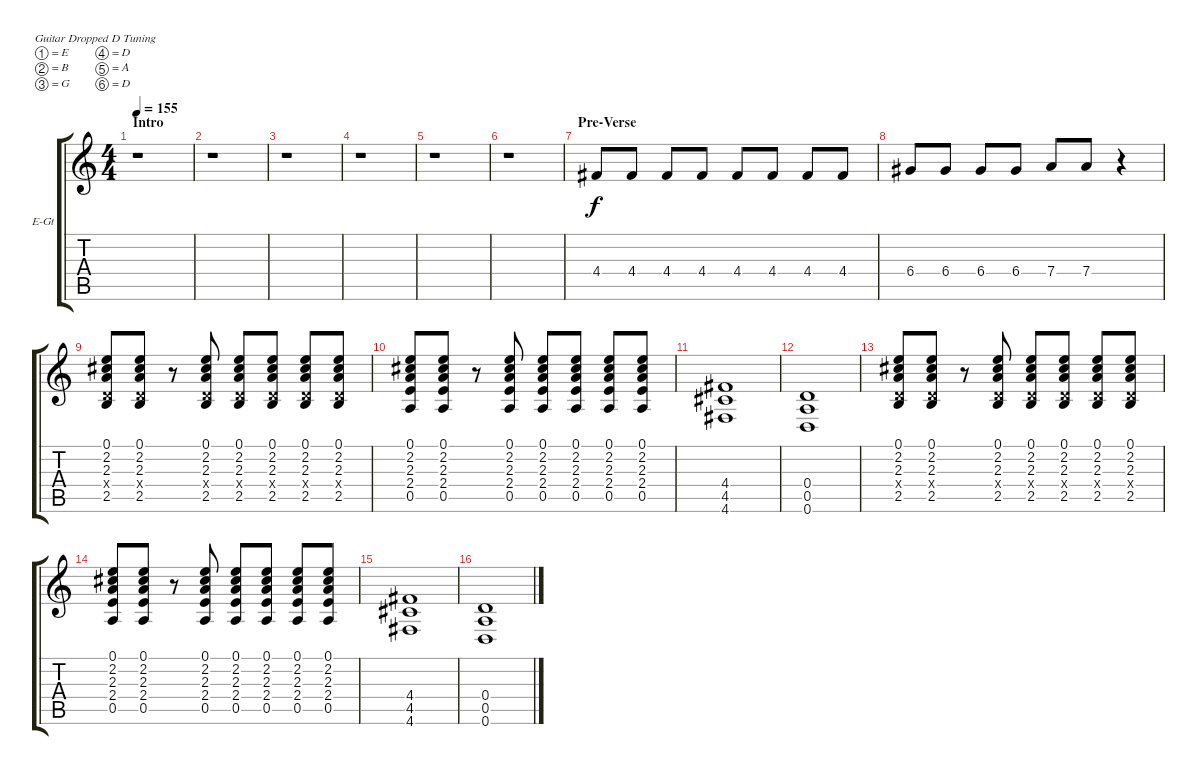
\bracketExtendMode groupsimilarinstruments
\firstSystemTrackNameOrientation horizontal
\otherSystemsTrackNameOrientation horizontal
\track ("Guitar 2" "E-Gt") {instrument distortionguitar}
\staff {score tabs}
\tuning (E4 B3 G3 D3 A2 D2)
\ts (4 4)
\section ("" "Intro")
\tempo 155
\clef g2
\ks c
r.1{dy f instrument distortionguitar} |
r.1 |
r.1 |
r.1 |
r.1 |
r.1 |
\section ("" "Pre-Verse")
4.4.8 4.4.8 4.4.8 4.4.8 4.4.8 4.4.8 4.4.8 4.4.8 |
6.4.8 6.4.8 6.4.8 6.4.8 7.4.8 7.4.8 r.4 |
(0.1 2.2 2.3 0.4{x} 2.5).8 (0.1 2.2 2.3 0.4{x} 2.5).8 r.8 (0.1 2.2 2.3 0.4{x} 2.5).8 (0.1 2.2 2.3 0.4{x} 2.5).8 (0.1 2.2 2.3 0.4{x} 2.5).8 (0.1 2.2 2.3 0.4{x} 2.5).8 (0.1 2.2 2.3 0.4{x} 2.5).8 |
(0.1 2.2 2.3 2.4 0.5).8 (0.1 2.2 2.3 2.4 0.5).8 r.8 (0.1 2.2 2.3 2.4 0.5).8 (0.1 2.2 2.3 2.4 0.5).8 (0.1 2.2 2.3 2.4 0.5).8 (0.1 2.2 2.3 2.4 0.5).8 (0.1 2.2 2.3 2.4 0.5).8 |
(4.4 4.5 4.6).1 |
(0.4 0.5 0.6).1 |
(0.1 2.2 2.3 0.4{x} 2.5).8 (0.1 2.2 2.3 0.4{x} 2.5).8 r.8 (0.1 2.2 2.3 0.4{x} 2.5).8 (0.1 2.2 2.3 0.4{x} 2.5).8 (0.1 2.2 2.3 0.4{x} 2.5).8 (0.1 2.2 2.3 0.4{x} 2.5).8 (0.1 2.2 2.3 0.4{x} 2.5).8 |
(0.1 2.2 2.3 2.4 0.5).8 (0.1 2.2 2.3 2.4 0.5).8 r.8 (0.1 2.2 2.3 2.4 0.5).8 (0.1 2.2 2.3 2.4 0.5).8 (0.1 2.2 2.3 2.4 0.5).8 (0.1 2.2 2.3 2.4 0.5).8 (0.1 2.2 2.3 2.4 0.5).8 |
(4.4 4.5 4.6).1 |
(0.4 0.5 0.6).1
